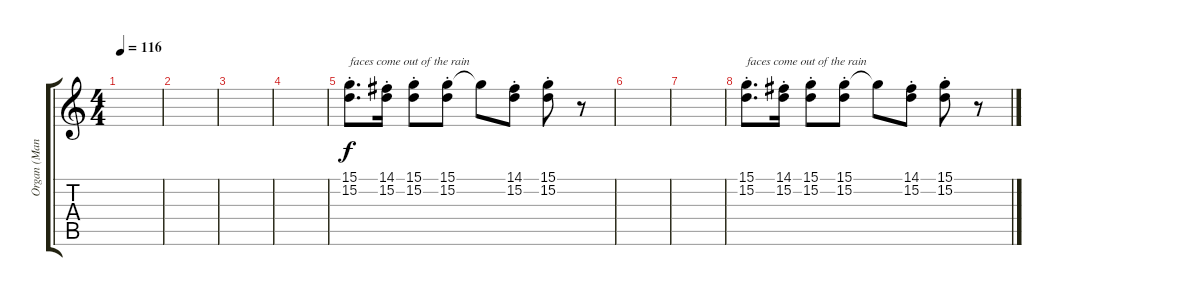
\track ("Organ (Manzarek too)" "Organ (Man") {instrument rockorgan}
\staff {score tabs}
\tuning (E4 B3 G3 D3 A2 E2) {hide}
\ts (4 4)
\tempo 116
\clef g2
\ks c
|
|
|
|
(15.1 15.2{st}).8{d txt "faces come out of the rain"} (14.1 15.2{st}).16 (15.1 15.2{st}).8 (15.1 15.2{st}).8 15.1{t}.8 (14.1 15.2{st}).8 (15.1 15.2{st}).8 r.8 |
|
|
(15.1 15.2{st}).8{d txt "faces come out of the rain"} (14.1 15.2{st}).16 (15.1 15.2{st}).8 (15.1 15.2{st}).8 15.1{t}.8 (14.1 15.2{st}).8 (15.1 15.2{st}).8 r.8
